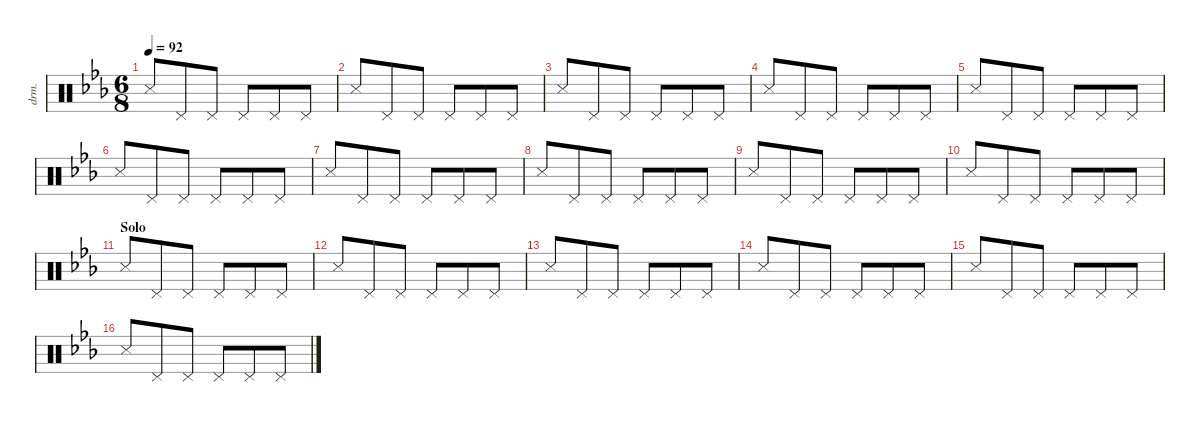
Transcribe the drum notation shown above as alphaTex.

\defaultSystemsLayout 4
\hideDynamics
\bracketExtendMode nobrackets
\track ("Click Track" "drm.") {instrument percussion}
\staff {score}
\articulation defaults
\ts (6 8)
\tempo 92
\clef neutral
\ks cminor "Snare (side stick) 3"{acc forcenatural}.8{dy f} "Pedal Hi-Hat (hit)"{acc forcenatural}.8 "Pedal Hi-Hat (hit)"{acc forcenatural}.8 "Pedal Hi-Hat (hit)"{acc forcenatural}.8 "Pedal Hi-Hat (hit)"{acc forcenatural}.8 "Pedal Hi-Hat (hit)"{acc forcenatural}.8
|
"Snare (side stick) 3"{acc forcenatural}.8 "Pedal Hi-Hat (hit)"{acc forcenatural}.8 "Pedal Hi-Hat (hit)"{acc forcenatural}.8 "Pedal Hi-Hat (hit)"{acc forcenatural}.8 "Pedal Hi-Hat (hit)"{acc forcenatural}.8 "Pedal Hi-Hat (hit)"{acc forcenatural}.8 |
"Snare (side stick) 3"{acc forcenatural}.8 "Pedal Hi-Hat (hit)"{acc forcenatural}.8 "Pedal Hi-Hat (hit)"{acc forcenatural}.8 "Pedal Hi-Hat (hit)"{acc forcenatural}.8 "Pedal Hi-Hat (hit)"{acc forcenatural}.8 "Pedal Hi-Hat (hit)"{acc forcenatural}.8 |
"Snare (side stick) 3"{acc forcenatural}.8 "Pedal Hi-Hat (hit)"{acc forcenatural}.8 "Pedal Hi-Hat (hit)"{acc forcenatural}.8 "Pedal Hi-Hat (hit)"{acc forcenatural}.8 "Pedal Hi-Hat (hit)"{acc forcenatural}.8 "Pedal Hi-Hat (hit)"{acc forcenatural}.8 |
"Snare (side stick) 3"{acc forcenatural}.8 "Pedal Hi-Hat (hit)"{acc forcenatural}.8 "Pedal Hi-Hat (hit)"{acc forcenatural}.8 "Pedal Hi-Hat (hit)"{acc forcenatural}.8 "Pedal Hi-Hat (hit)"{acc forcenatural}.8 "Pedal Hi-Hat (hit)"{acc forcenatural}.8 |
"Snare (side stick) 3"{acc forcenatural}.8 "Pedal Hi-Hat (hit)"{acc forcenatural}.8 "Pedal Hi-Hat (hit)"{acc forcenatural}.8 "Pedal Hi-Hat (hit)"{acc forcenatural}.8 "Pedal Hi-Hat (hit)"{acc forcenatural}.8 "Pedal Hi-Hat (hit)"{acc forcenatural}.8 |
"Snare (side stick) 3"{acc forcenatural}.8 "Pedal Hi-Hat (hit)"{acc forcenatural}.8 "Pedal Hi-Hat (hit)"{acc forcenatural}.8 "Pedal Hi-Hat (hit)"{acc forcenatural}.8 "Pedal Hi-Hat (hit)"{acc forcenatural}.8 "Pedal Hi-Hat (hit)"{acc forcenatural}.8 |
"Snare (side stick) 3"{acc forcenatural}.8 "Pedal Hi-Hat (hit)"{acc forcenatural}.8 "Pedal Hi-Hat (hit)"{acc forcenatural}.8 "Pedal Hi-Hat (hit)"{acc forcenatural}.8 "Pedal Hi-Hat (hit)"{acc forcenatural}.8 "Pedal Hi-Hat (hit)"{acc forcenatural}.8 |
"Snare (side stick) 3"{acc forcenatural}.8 "Pedal Hi-Hat (hit)"{acc forcenatural}.8 "Pedal Hi-Hat (hit)"{acc forcenatural}.8 "Pedal Hi-Hat (hit)"{acc forcenatural}.8 "Pedal Hi-Hat (hit)"{acc forcenatural}.8 "Pedal Hi-Hat (hit)"{acc forcenatural}.8 |
"Snare (side stick) 3"{acc forcenatural}.8 "Pedal Hi-Hat (hit)"{acc forcenatural}.8 "Pedal Hi-Hat (hit)"{acc forcenatural}.8 "Pedal Hi-Hat (hit)"{acc forcenatural}.8 "Pedal Hi-Hat (hit)"{acc forcenatural}.8 "Pedal Hi-Hat (hit)"{acc forcenatural}.8 |
\section ("" "Solo")
"Snare (side stick) 3"{acc forcenatural}.8 "Pedal Hi-Hat (hit)"{acc forcenatural}.8 "Pedal Hi-Hat (hit)"{acc forcenatural}.8 "Pedal Hi-Hat (hit)"{acc forcenatural}.8 "Pedal Hi-Hat (hit)"{acc forcenatural}.8 "Pedal Hi-Hat (hit)"{acc forcenatural}.8 |
"Snare (side stick) 3"{acc forcenatural}.8 "Pedal Hi-Hat (hit)"{acc forcenatural}.8 "Pedal Hi-Hat (hit)"{acc forcenatural}.8 "Pedal Hi-Hat (hit)"{acc forcenatural}.8 "Pedal Hi-Hat (hit)"{acc forcenatural}.8 "Pedal Hi-Hat (hit)"{acc forcenatural}.8 |
"Snare (side stick) 3"{acc forcenatural}.8 "Pedal Hi-Hat (hit)"{acc forcenatural}.8 "Pedal Hi-Hat (hit)"{acc forcenatural}.8 "Pedal Hi-Hat (hit)"{acc forcenatural}.8 "Pedal Hi-Hat (hit)"{acc forcenatural}.8 "Pedal Hi-Hat (hit)"{acc forcenatural}.8 |
"Snare (side stick) 3"{acc forcenatural}.8 "Pedal Hi-Hat (hit)"{acc forcenatural}.8 "Pedal Hi-Hat (hit)"{acc forcenatural}.8 "Pedal Hi-Hat (hit)"{acc forcenatural}.8 "Pedal Hi-Hat (hit)"{acc forcenatural}.8 "Pedal Hi-Hat (hit)"{acc forcenatural}.8 |
"Snare (side stick) 3"{acc forcenatural}.8 "Pedal Hi-Hat (hit)"{acc forcenatural}.8 "Pedal Hi-Hat (hit)"{acc forcenatural}.8 "Pedal Hi-Hat (hit)"{acc forcenatural}.8 "Pedal Hi-Hat (hit)"{acc forcenatural}.8 "Pedal Hi-Hat (hit)"{acc forcenatural}.8 |
"Snare (side stick) 3"{acc forcenatural}.8 "Pedal Hi-Hat (hit)"{acc forcenatural}.8 "Pedal Hi-Hat (hit)"{acc forcenatural}.8 "Pedal Hi-Hat (hit)"{acc forcenatural}.8 "Pedal Hi-Hat (hit)"{acc forcenatural}.8 "Pedal Hi-Hat (hit)"{acc forcenatural}.8
